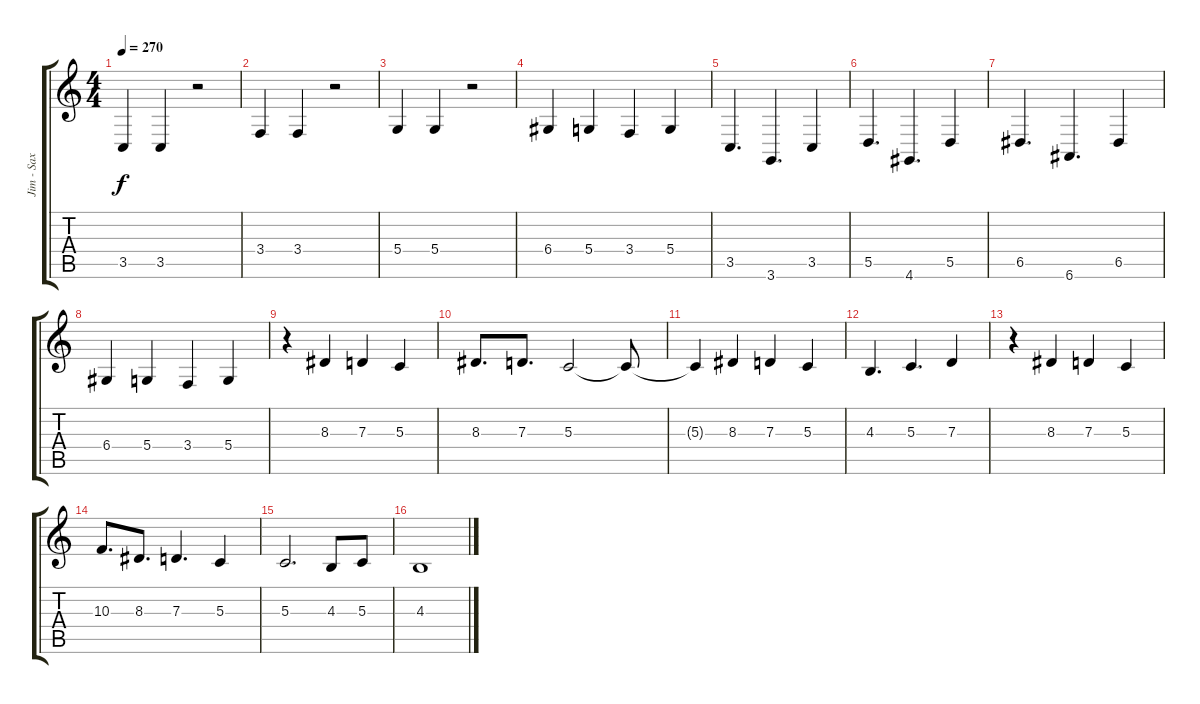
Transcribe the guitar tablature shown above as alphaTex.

\track ("Jim - Sax" "Jim - Sax") {instrument tenorsax}
\staff {score tabs}
\tuning (E4 B3 G3 D3 A2 E2) {hide}
\ts (4 4)
\tempo 270
\clef g2
\ks c
3.5.4{dy f} 3.5.4 r.2 |
3.4.4 3.4.4 r.2 |
5.4.4 5.4.4 r.2 |
6.4.4 5.4.4 3.4.4 5.4.4 |
3.5.4{d} 3.6.4{d} 3.5.4 |
5.5.4{d} 4.6.4{d} 5.5.4 |
6.5.4{d} 6.6.4{d} 6.5.4 |
6.4.4 5.4.4 3.4.4 5.4.4 |
r.4 8.3.4 7.3.4 5.3.4 |
8.3.8{d} 7.3.8{d} 5.3.2 5.3{t}.8 |
5.3{t}.4 8.3.4 7.3.4 5.3.4 |
4.3.4{d} 5.3.4{d} 7.3.4 |
r.4 8.3.4 7.3.4 5.3.4 |
10.3.8{d} 8.3.8{d} 7.3.4{d} 5.3.4 |
5.3.2{d} 4.3.8 5.3.8 |
4.3.1
